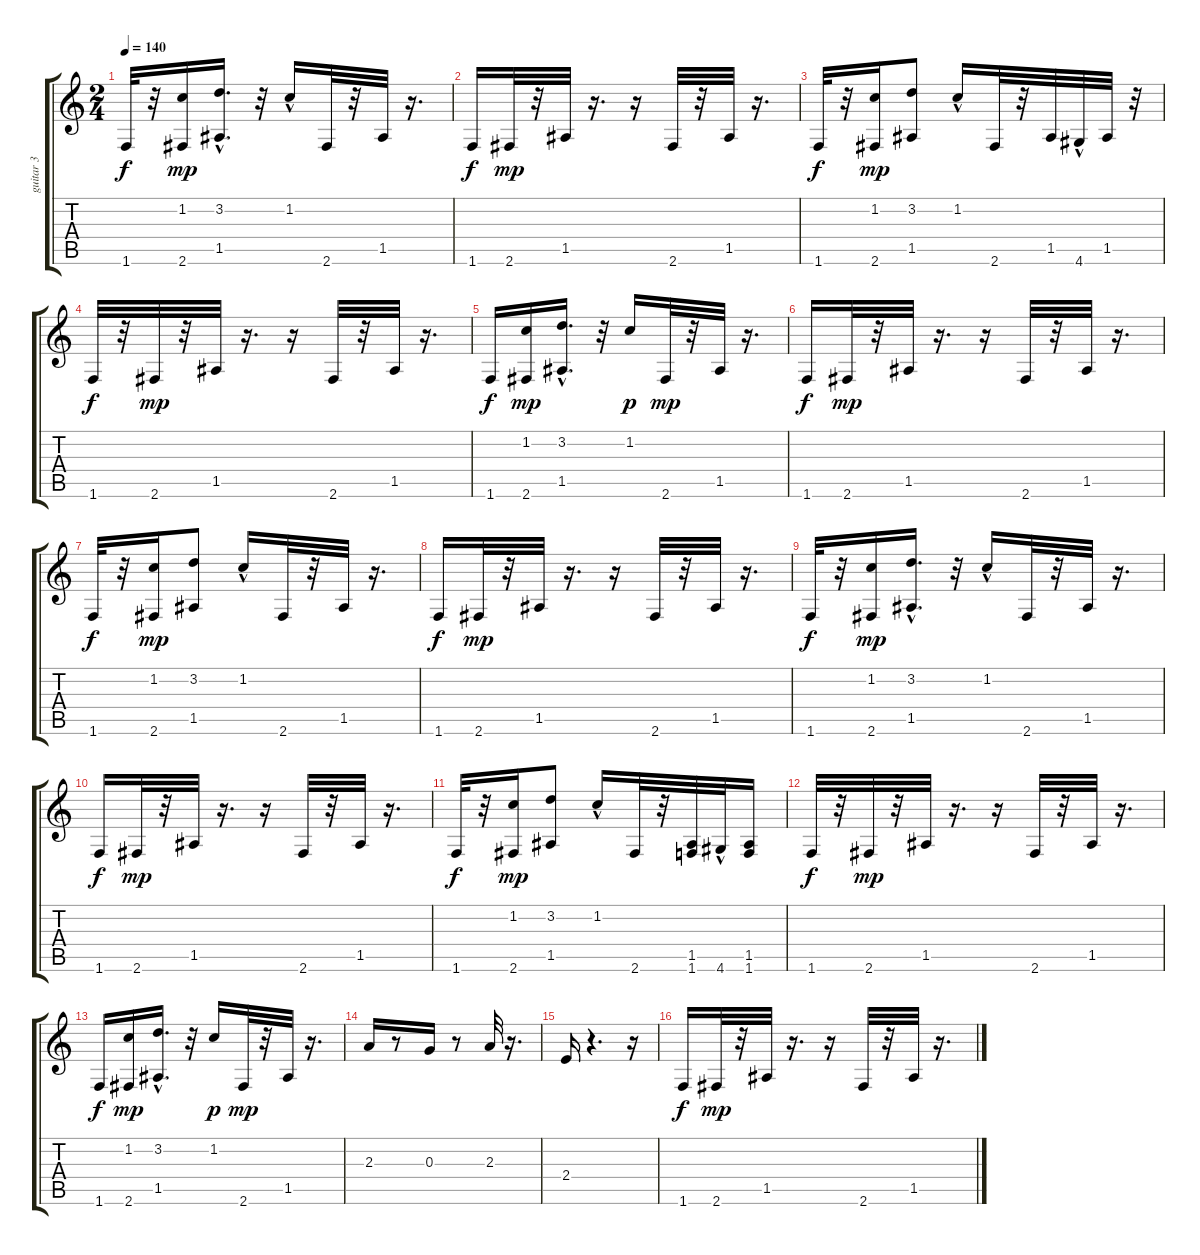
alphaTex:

\track ("guitar 3" "guitar 3") {instrument acousticguitarsteel}
\staff {score tabs}
\tuning (E4 B3 G3 D3 A2 E2) {hide}
\ts (2 4)
\tempo 140
\clef g2
\ks c
1.6.32{dy f} r.32 (1.2 2.6).16{dy mp} (3.2{hac} 1.5).16{d} r.32 1.2{hac}.16 2.6.32 r.32 1.5.32 r.16{d} |
1.6.16{dy f} 2.6.32{dy mp} r.32 1.5.32 r.16{d} r.16 2.6.32 r.32 1.5.32 r.16{d} |
1.6.32{dy f} r.32 (1.2 2.6).16{dy mp} (3.2 1.5).8 1.2{hac}.16 2.6.32 r.32 1.5.32 4.6{hac}.32 1.5.32 r.32 |
1.6.32{dy f} r.32 2.6.32{dy mp} r.32 1.5.32 r.16{d} r.16 2.6.32 r.32 1.5.32 r.16{d} |
1.6.16{dy f} (1.2 2.6).16{dy mp} (3.2{hac} 1.5).16{d} r.32 1.2.16{dy p} 2.6.32{dy mp} r.32 1.5.32 r.16{d} |
1.6.16{dy f} 2.6.32{dy mp} r.32 1.5.32 r.16{d} r.16 2.6.32 r.32 1.5.32 r.16{d} |
1.6.32{dy f} r.32 (1.2 2.6).16{dy mp} (3.2 1.5).8 1.2{hac}.16 2.6.32 r.32 1.5.32 r.16{d} |
1.6.16{dy f} 2.6.32{dy mp} r.32 1.5.32 r.16{d} r.16 2.6.32 r.32 1.5.32 r.16{d} |
1.6.32{dy f} r.32 (1.2 2.6).16{dy mp} (3.2{hac} 1.5).16{d} r.32 1.2{hac}.16 2.6.32 r.32 1.5.32 r.16{d} |
1.6.16{dy f} 2.6.32{dy mp} r.32 1.5.32 r.16{d} r.16 2.6.32 r.32 1.5.32 r.16{d} |
1.6.32{dy f} r.32 (1.2 2.6).16{dy mp} (3.2 1.5).8 1.2{hac}.16 2.6.32 r.32 (1.5 1.6).32 4.6{hac}.32 (1.5 1.6).16 |
1.6.32{dy f} r.32 2.6.32{dy mp} r.32 1.5.32 r.16{d} r.16 2.6.32 r.32 1.5.32 r.16{d} |
1.6.16{dy f} (1.2 2.6).16{dy mp} (3.2{hac} 1.5).16{d} r.32 1.2.16{dy p} 2.6.32{dy mp} r.32 1.5.32 r.16{d} |
2.3.16 r.8 0.3.16 r.8 2.3.32 r.16{d} |
2.4.16{instrument acousticguitarnylon} r.4{d} r.16 |
1.6.16{dy f instrument acousticguitarsteel} 2.6.32{dy mp} r.32 1.5.32 r.16{d} r.16 2.6.32 r.32 1.5.32 r.16{d}
